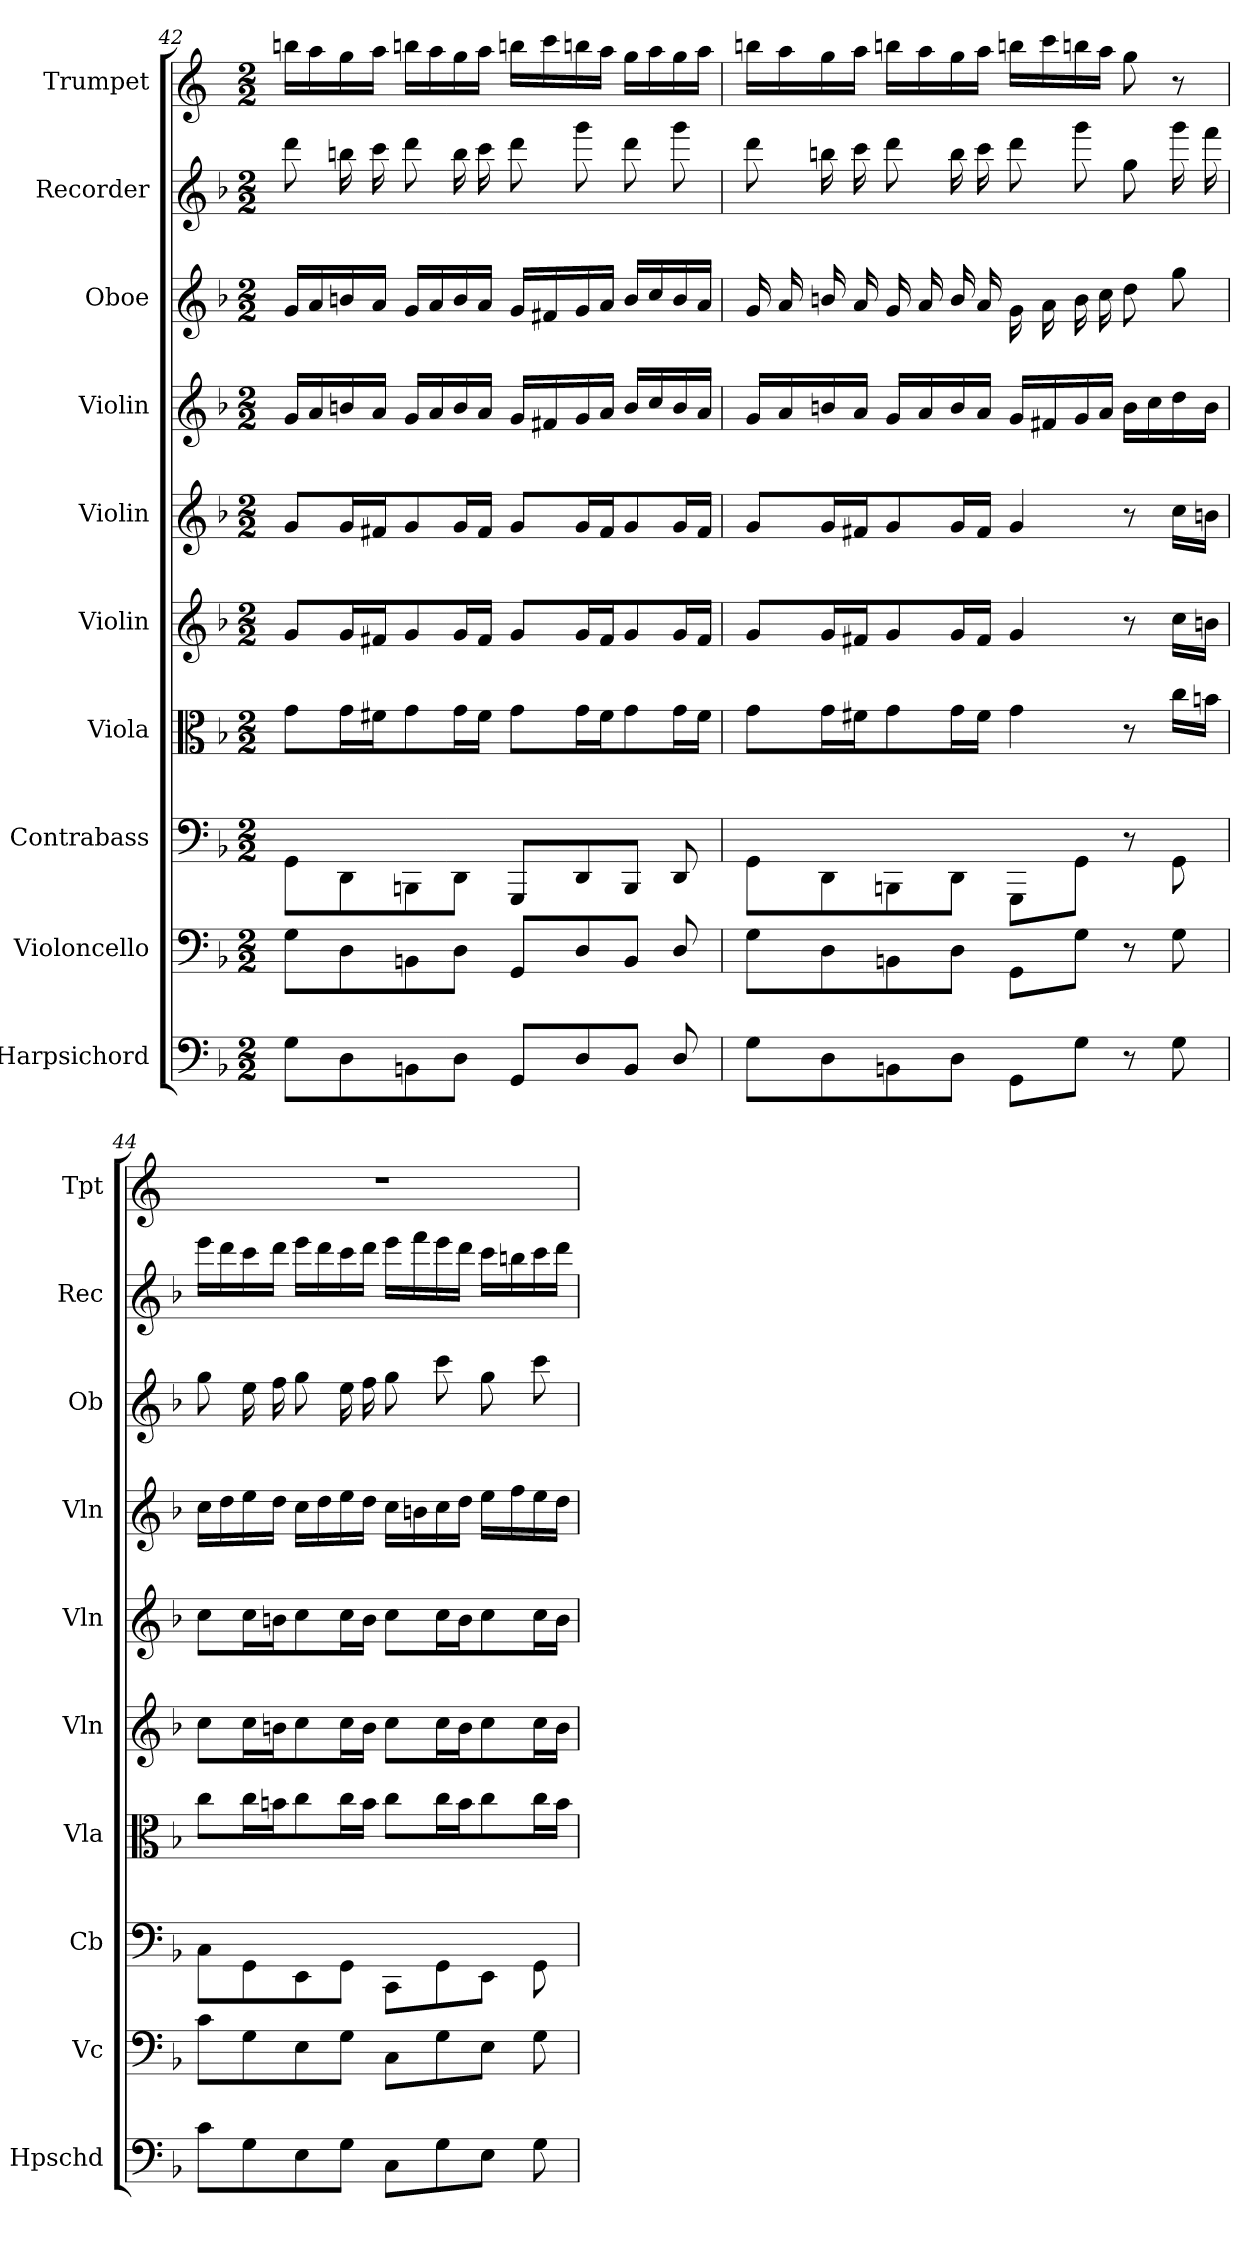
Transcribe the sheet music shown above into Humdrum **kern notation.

**kern	**kern	**kern	**kern	**kern	**kern	**kern	**kern	**kern	**kern
*part10	*part9	*part8	*part7	*part6	*part5	*part4	*part3	*part2	*part1
*staff10	*staff9	*staff8	*staff7	*staff6	*staff5	*staff4	*staff3	*staff2	*staff1
*I"Harpsichord	*I"Violoncello	*I"Contrabass	*I"Viola	*I"Violin	*I"Violin	*I"Violin	*I"Oboe	*I"Recorder	*I"Trumpet
*I'Hpschd	*I'Vc	*I'Cb	*I'Vla	*I'Vln	*I'Vln	*I'Vln	*I'Ob	*I'Rec	*I'Tpt
*clefF4	*clefF4	*clefF4	*clefC3	*clefG2	*clefG2	*clefG2	*clefG2	*clefG2	*clefG2
*	*	*ITrd7c12	*	*	*	*	*	*	*ITrd1c2
*k[b-]	*k[b-]	*k[b-]	*k[b-]	*k[b-]	*k[b-]	*k[b-]	*k[b-]	*k[b-]	*k[b-e-]
*F:	*F:	*F:	*F:	*F:	*F:	*F:	*F:	*F:	*B-:
*M2/2	*M2/2	*M2/2	*M2/2	*M2/2	*M2/2	*M2/2	*M2/2	*M2/2	*M2/2
=42	=42	=42	=42	=42	=42	=42	=42	=42	=42
8G\L	8G\L	8GGG\L	8g\L	8g/L	8g/L	16g/LL	16g/LL	8ddd\	16aan\LL
.	.	.	.	.	.	16a/	16a/	.	16gg\
8D\	8D\	8DDD\	16g\L	16g/L	16g/L	16bn/	16bn/	16bbn\	16ff\
.	.	.	16f#X\J	16f#X/J	16f#X/J	16a/JJ	16a/JJ	16ccc\	16gg\JJ
8BBn\	8BBn\	8BBBBn\	8g\	8g/	8g/	16g/LL	16g/LL	8ddd\	16aan\LL
.	.	.	.	.	.	16a/	16a/	.	16gg\
8D\J	8D\J	8DDD\J	16g\L	16g/L	16g/L	16b/	16b/	16bb\	16ff\
.	.	.	16f#\JJ	16f#/JJ	16f#/JJ	16a/JJ	16a/JJ	16ccc\	16gg\JJ
8GG/L	8GG/L	8GGGG/L	8g\L	8g/L	8g/L	16g/LL	16g/LL	8ddd\	16aan\LL
.	.	.	.	.	.	16f#X/	16f#X/	.	16bb-\
8D/	8D/	8DDD/	16g\L	16g/L	16g/L	16g/	16g/	8ggg\	16aan\
.	.	.	16f#\J	16f#/J	16f#/J	16a/JJ	16a/JJ	.	16gg\JJ
8BB/J	8BB/J	8BBBB/J	8g\	8g/	8g/	16b/LL	16b/LL	8ddd\	16ff\LL
.	.	.	.	.	.	16cc/	16cc/	.	16gg\
8D/	8D/	8DDD/	16g\L	16g/L	16g/L	16b/	16b/	8ggg\	16ff\
.	.	.	16f#\JJ	16f#/JJ	16f#/JJ	16a/JJ	16a/JJ	.	16gg\JJ
=43	=43	=43	=43	=43	=43	=43	=43	=43	=43
8G\L	8G\L	8GGG\L	8g\L	8g/L	8g/L	16g/LL	16g/	8ddd\	16aan\LL
.	.	.	.	.	.	16a/	16a/	.	16gg\
8D\	8D\	8DDD\	16g\L	16g/L	16g/L	16bn/	16bn/	16bbn\	16ff\
.	.	.	16f#X\J	16f#X/J	16f#X/J	16a/JJ	16a/	16ccc\	16gg\JJ
8BBn\	8BBn\	8BBBBn\	8g\	8g/	8g/	16g/LL	16g/	8ddd\	16aan\LL
.	.	.	.	.	.	16a/	16a/	.	16gg\
8D\J	8D\J	8DDD\J	16g\L	16g/L	16g/L	16b/	16b/	16bb\	16ff\
.	.	.	16f#\JJ	16f#/JJ	16f#/JJ	16a/JJ	16a/	16ccc\	16gg\JJ
8GG\L	8GG\L	8GGGG\L	4g\	4g/	4g/	16g/LL	16g\	8ddd\	16aan\LL
.	.	.	.	.	.	16f#X/	16a\	.	16bb-\
8G\J	8G\J	8GGG\J	.	.	.	16g/	16b\	8ggg\	16aan\
.	.	.	.	.	.	16a/JJ	16cc\	.	16gg\JJ
8r	8r	8r	8r	8r	8r	16b\LL	8dd\	8gg\	8ff\
.	.	.	.	.	.	16cc\	.	.	.
8G\	8G\	8GGG\	16cc\LL	16cc\LL	16cc\LL	16dd\	8gg\	16ggg\	8r
.	.	.	16bn\JJ	16bn\JJ	16bn\JJ	16b\JJ	.	16fff\	.
=44	=44	=44	=44	=44	=44	=44	=44	=44	=44
8c\L	8c\L	8CC\L	8cc\L	8cc\L	8cc\L	16cc\LL	8gg\	16eee\LL	1r
.	.	.	.	.	.	16dd\	.	16ddd\	.
8G\	8G\	8GGG\	16cc\L	16cc\L	16cc\L	16ee\	16ee\	16ccc\	.
.	.	.	16bn\J	16bn\J	16bn\J	16dd\JJ	16ff\	16ddd\JJ	.
8E\	8E\	8EEE\	8cc\	8cc\	8cc\	16cc\LL	8gg\	16eee\LL	.
.	.	.	.	.	.	16dd\	.	16ddd\	.
8G\J	8G\J	8GGG\J	16cc\L	16cc\L	16cc\L	16ee\	16ee\	16ccc\	.
.	.	.	16b\JJ	16b\JJ	16b\JJ	16dd\JJ	16ff\	16ddd\JJ	.
8C\L	8C\L	8CCC\L	8cc\L	8cc\L	8cc\L	16cc\LL	8gg\	16eee\LL	.
.	.	.	.	.	.	16bn\	.	16fff\	.
8G\	8G\	8GGG\	16cc\L	16cc\L	16cc\L	16cc\	8ccc\	16eee\	.
.	.	.	16b\J	16b\J	16b\J	16dd\JJ	.	16ddd\JJ	.
8E\J	8E\J	8EEE\J	8cc\	8cc\	8cc\	16ee\LL	8gg\	16ccc\LL	.
.	.	.	.	.	.	16ff\	.	16bbn\	.
8G\	8G\	8GGG\	16cc\L	16cc\L	16cc\L	16ee\	8ccc\	16ccc\	.
.	.	.	16b\JJ	16b\JJ	16b\JJ	16dd\JJ	.	16ddd\JJ	.
=	=	=	=	=	=	=	=	=	=
*-	*-	*-	*-	*-	*-	*-	*-	*-	*-
